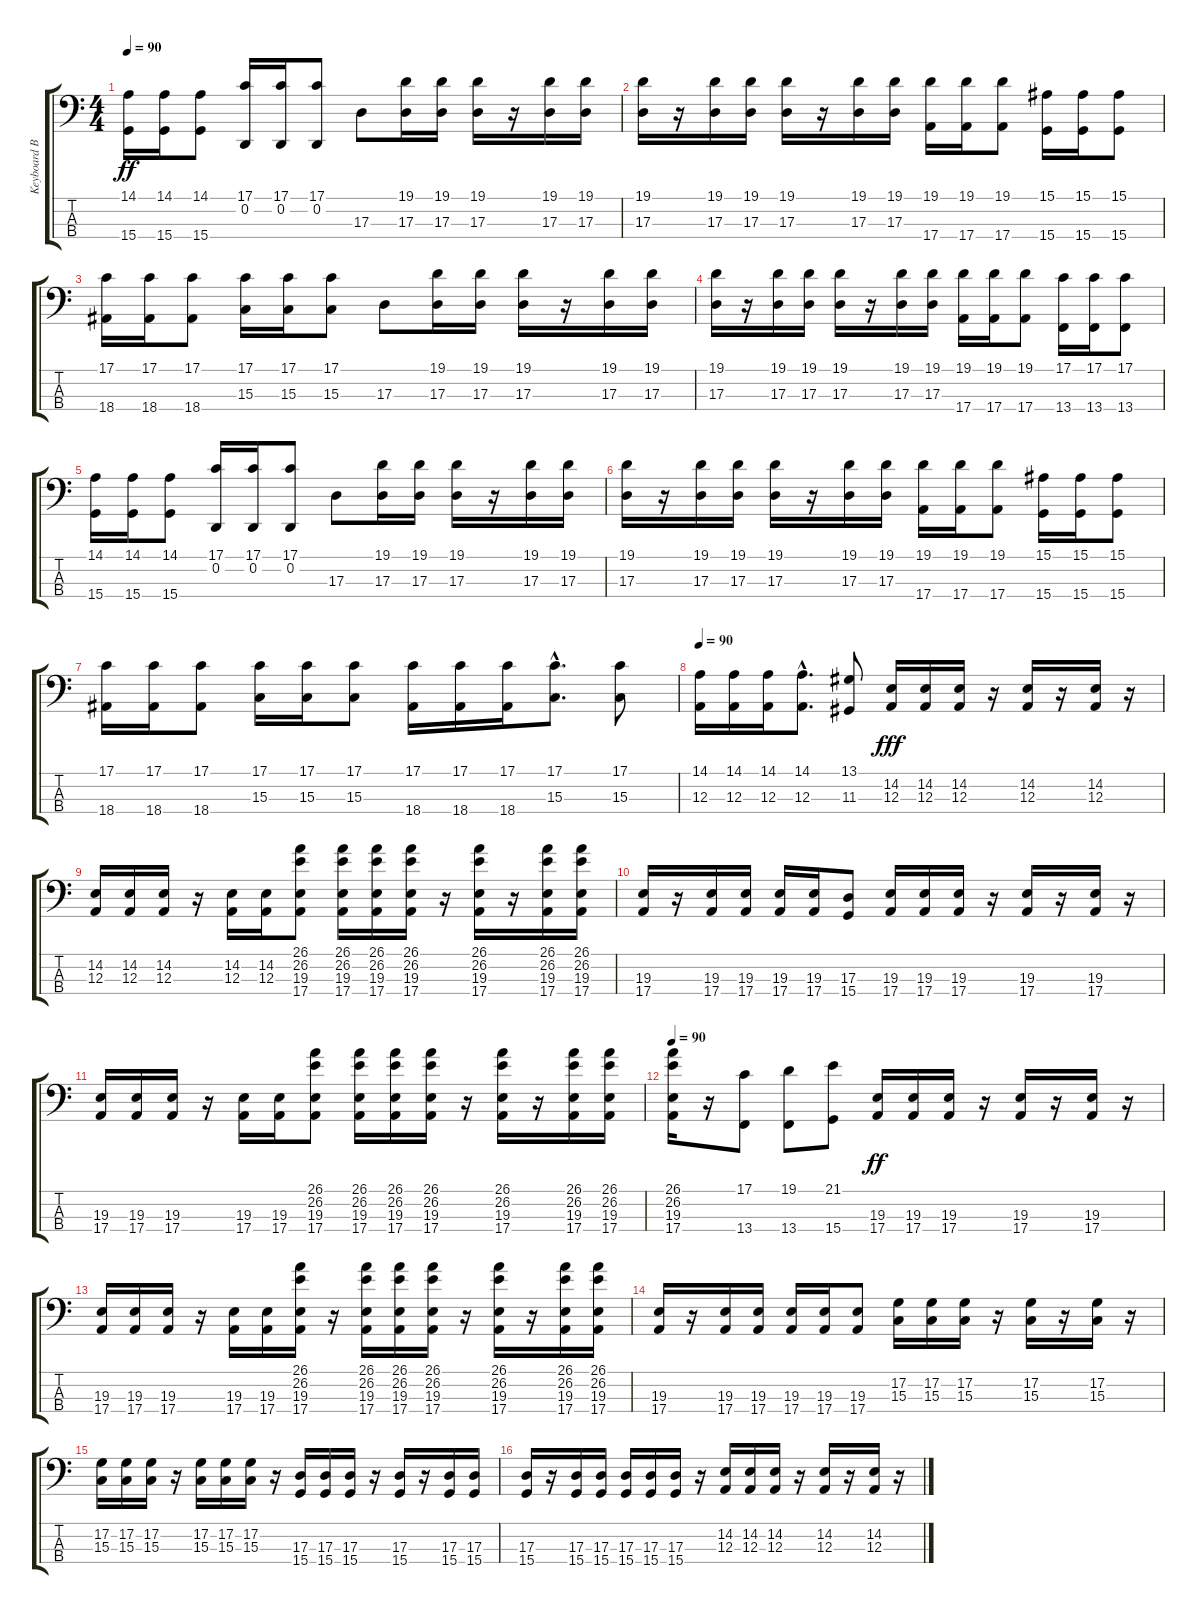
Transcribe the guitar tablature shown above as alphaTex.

\track ("Keyboard Bass" "Keyboard B") {instrument stringensemble1}
\staff {score tabs}
\tuning (G2 D2 A1 E1) {hide}
\ts (4 4)
\tempo 90
\clef f4
\ks c
(14.1 15.4).16{dy ff} (14.1 15.4).16 (14.1 15.4).8 (17.1 0.2).16 (17.1 0.2).16 (17.1 0.2).8 17.3.8 (19.1 17.3).16 (19.1 17.3).16 (19.1 17.3).16 r.16 (19.1 17.3).16 (19.1 17.3).16 |
(19.1 17.3).16 r.16 (19.1 17.3).16 (19.1 17.3).16 (19.1 17.3).16 r.16 (19.1 17.3).16 (19.1 17.3).16 (19.1 17.4).16 (19.1 17.4).16 (19.1 17.4).8 (15.1 15.4).16 (15.1 15.4).16 (15.1 15.4).8 |
(17.1 18.4).16 (17.1 18.4).16 (17.1 18.4).8 (17.1 15.3).16 (17.1 15.3).16 (17.1 15.3).8 17.3.8 (19.1 17.3).16 (19.1 17.3).16 (19.1 17.3).16 r.16 (19.1 17.3).16 (19.1 17.3).16 |
(19.1 17.3).16 r.16 (19.1 17.3).16 (19.1 17.3).16 (19.1 17.3).16 r.16 (19.1 17.3).16 (19.1 17.3).16 (19.1 17.4).16 (19.1 17.4).16 (19.1 17.4).8 (17.1 13.4).16 (17.1 13.4).16 (17.1 13.4).8 |
(14.1 15.4).16 (14.1 15.4).16 (14.1 15.4).8 (17.1 0.2).16 (17.1 0.2).16 (17.1 0.2).8 17.3.8 (19.1 17.3).16 (19.1 17.3).16 (19.1 17.3).16 r.16 (19.1 17.3).16 (19.1 17.3).16 |
(19.1 17.3).16 r.16 (19.1 17.3).16 (19.1 17.3).16 (19.1 17.3).16 r.16 (19.1 17.3).16 (19.1 17.3).16 (19.1 17.4).16 (19.1 17.4).16 (19.1 17.4).8 (15.1 15.4).16 (15.1 15.4).16 (15.1 15.4).8 |
(17.1 18.4).16 (17.1 18.4).16 (17.1 18.4).8 (17.1 15.3).16 (17.1 15.3).16 (17.1 15.3).8 (17.1 18.4).16 (17.1 18.4).16 (17.1 18.4).16 (17.1{hac} 15.3{hac}).8{d} (17.1 15.3).8 |
\tempo 90
(14.1 12.3).16 (14.1 12.3).16 (14.1 12.3).16 (14.1{hac} 12.3{hac}).8{d} (13.1 11.3).8 (14.2 12.3).16{dy fff} (14.2 12.3).16 (14.2 12.3).16 r.16 (14.2 12.3).16 r.16 (14.2 12.3).16 r.16 |
(14.2 12.3).16 (14.2 12.3).16 (14.2 12.3).16 r.16 (14.2 12.3).16 (14.2 12.3).16 (26.1 26.2 19.3 17.4).8 (26.1 26.2 19.3 17.4).16 (26.1 26.2 19.3 17.4).16 (26.1 26.2 19.3 17.4).16 r.16 (26.1 26.2 19.3 17.4).16 r.16 (26.1 26.2 19.3 17.4).16 (26.1 26.2 19.3 17.4).16 |
(19.3 17.4).16 r.16 (19.3 17.4).16 (19.3 17.4).16 (19.3 17.4).16 (19.3 17.4).16 (17.3 15.4).8 (19.3 17.4).16 (19.3 17.4).16 (19.3 17.4).16 r.16 (19.3 17.4).16 r.16 (19.3 17.4).16 r.16 |
(19.3 17.4).16 (19.3 17.4).16 (19.3 17.4).16 r.16 (19.3 17.4).16 (19.3 17.4).16 (26.1 26.2 19.3 17.4).8 (26.1 26.2 19.3 17.4).16 (26.1 26.2 19.3 17.4).16 (26.1 26.2 19.3 17.4).16 r.16 (26.1 26.2 19.3 17.4).16 r.16 (26.1 26.2 19.3 17.4).16 (26.1 26.2 19.3 17.4).16 |
\tempo 90
(26.1 26.2 19.3 17.4).16 r.16 (17.1 13.4).8 (19.1 13.4).8 (21.1 15.4).8 (19.3 17.4).16{dy ff} (19.3 17.4).16 (19.3 17.4).16 r.16 (19.3 17.4).16 r.16 (19.3 17.4).16 r.16 |
(19.3 17.4).16 (19.3 17.4).16 (19.3 17.4).16 r.16 (19.3 17.4).16 (19.3 17.4).16 (26.1 26.2 19.3 17.4).16 r.16 (26.1 26.2 19.3 17.4).16 (26.1 26.2 19.3 17.4).16 (26.1 26.2 19.3 17.4).16 r.16 (26.1 26.2 19.3 17.4).16 r.16 (26.1 26.2 19.3 17.4).16 (26.1 26.2 19.3 17.4).16 |
(19.3 17.4).16 r.16 (19.3 17.4).16 (19.3 17.4).16 (19.3 17.4).16 (19.3 17.4).16 (19.3 17.4).8 (17.2 15.3).16 (17.2 15.3).16 (17.2 15.3).16 r.16 (17.2 15.3).16 r.16 (17.2 15.3).16 r.16 |
(17.2 15.3).16 (17.2 15.3).16 (17.2 15.3).16 r.16 (17.2 15.3).16 (17.2 15.3).16 (17.2 15.3).16 r.16 (17.3 15.4).16 (17.3 15.4).16 (17.3 15.4).16 r.16 (17.3 15.4).16 r.16 (17.3 15.4).16 (17.3 15.4).16 |
(17.3 15.4).16 r.16 (17.3 15.4).16 (17.3 15.4).16 (17.3 15.4).16 (17.3 15.4).16 (17.3 15.4).16 r.16 (14.2 12.3).16 (14.2 12.3).16 (14.2 12.3).16 r.16 (14.2 12.3).16 r.16 (14.2 12.3).16 r.16
